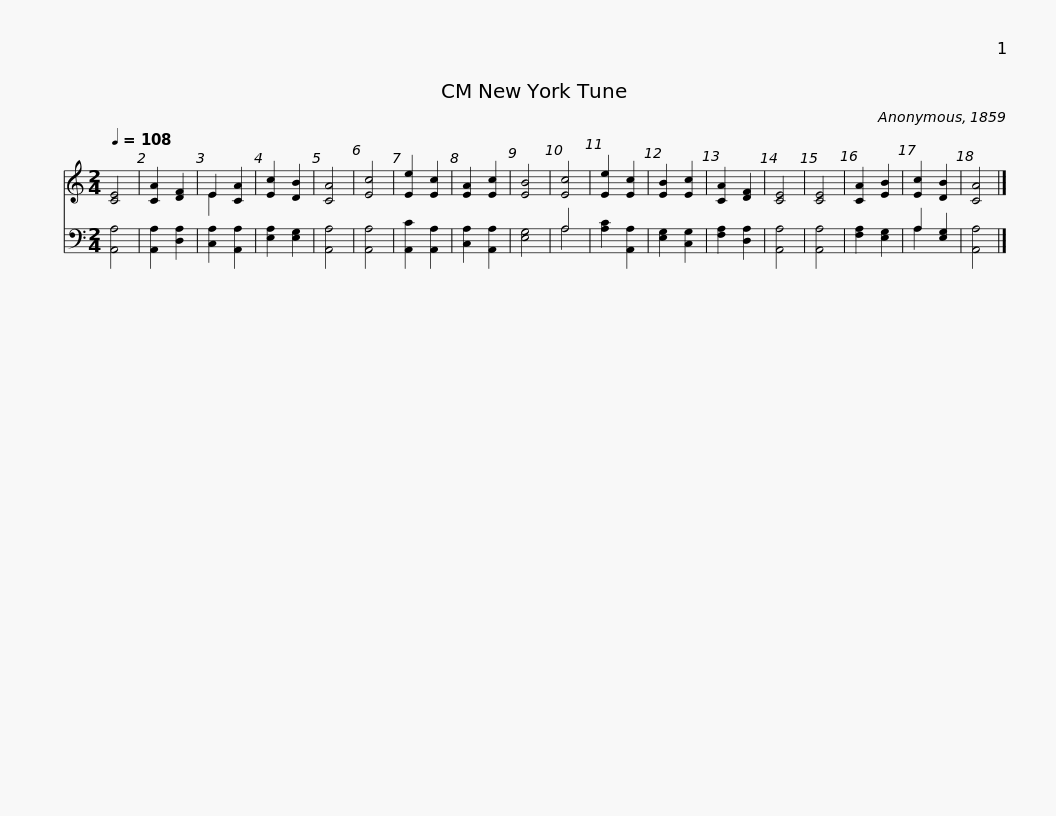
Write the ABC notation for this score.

X:1
%%score ( 1 2 ) ( 3 4 )
L:1/8
Q:1/4=108
M:2/4
I:linebreak $
K:C
V:1 treble
V:2 treble
V:3 bass
V:4 bass
V:1
 [CE]4 | [CA]2 [DF]2 | E2 [CA]2 | [Ec]2 [DB]2 | [CA]4 | %5
 [Ec]4 | [Ee]2 [Ec]2 | [EA]2 [Ec]2 | [EB]4 | [Ec]4 | %10
 [Ee]2 [Ec]2 | [EB]2 [Ec]2 | [CA]2 [DF]2 | [CE]4 | [CE]4 | %15
 [CA]2 [EB]2 | [Ec]2 [DB]2 | [CA]4 |] %18
V:2
 x4 | x4 | E2 x2 | x4 | x4 | %5
 x4 | x4 | x4 | x4 | x4 | %10
 x4 | x4 | x4 | x4 | x4 | %15
 x4 | x4 | x4 |] %18
V:3
 [A,,A,]4 | [A,,A,]2 [D,A,]2 | [C,A,]2 [A,,A,]2 | [E,A,]2 [E,G,]2 | [A,,A,]4 | %5
 [A,,A,]4 | [A,,C]2 [A,,A,]2 | [C,A,]2 [A,,A,]2 | [E,G,]4 | A,4 | %10
 [A,C]2 [A,,A,]2 | [E,G,]2 [C,G,]2 | [F,A,]2 [D,A,]2 | [A,,A,]4 | [A,,A,]4 | %15
 [F,A,]2 [E,G,]2 | A,2 [E,G,]2 | [A,,A,]4 |] %18
V:4
 x4 | x4 | x4 | x4 | x4 | %5
 x4 | x4 | x4 | x4 | A,4 | %10
 x4 | x4 | x4 | x4 | x4 | %15
 x4 | A,2 x2 | x4 |] %18
